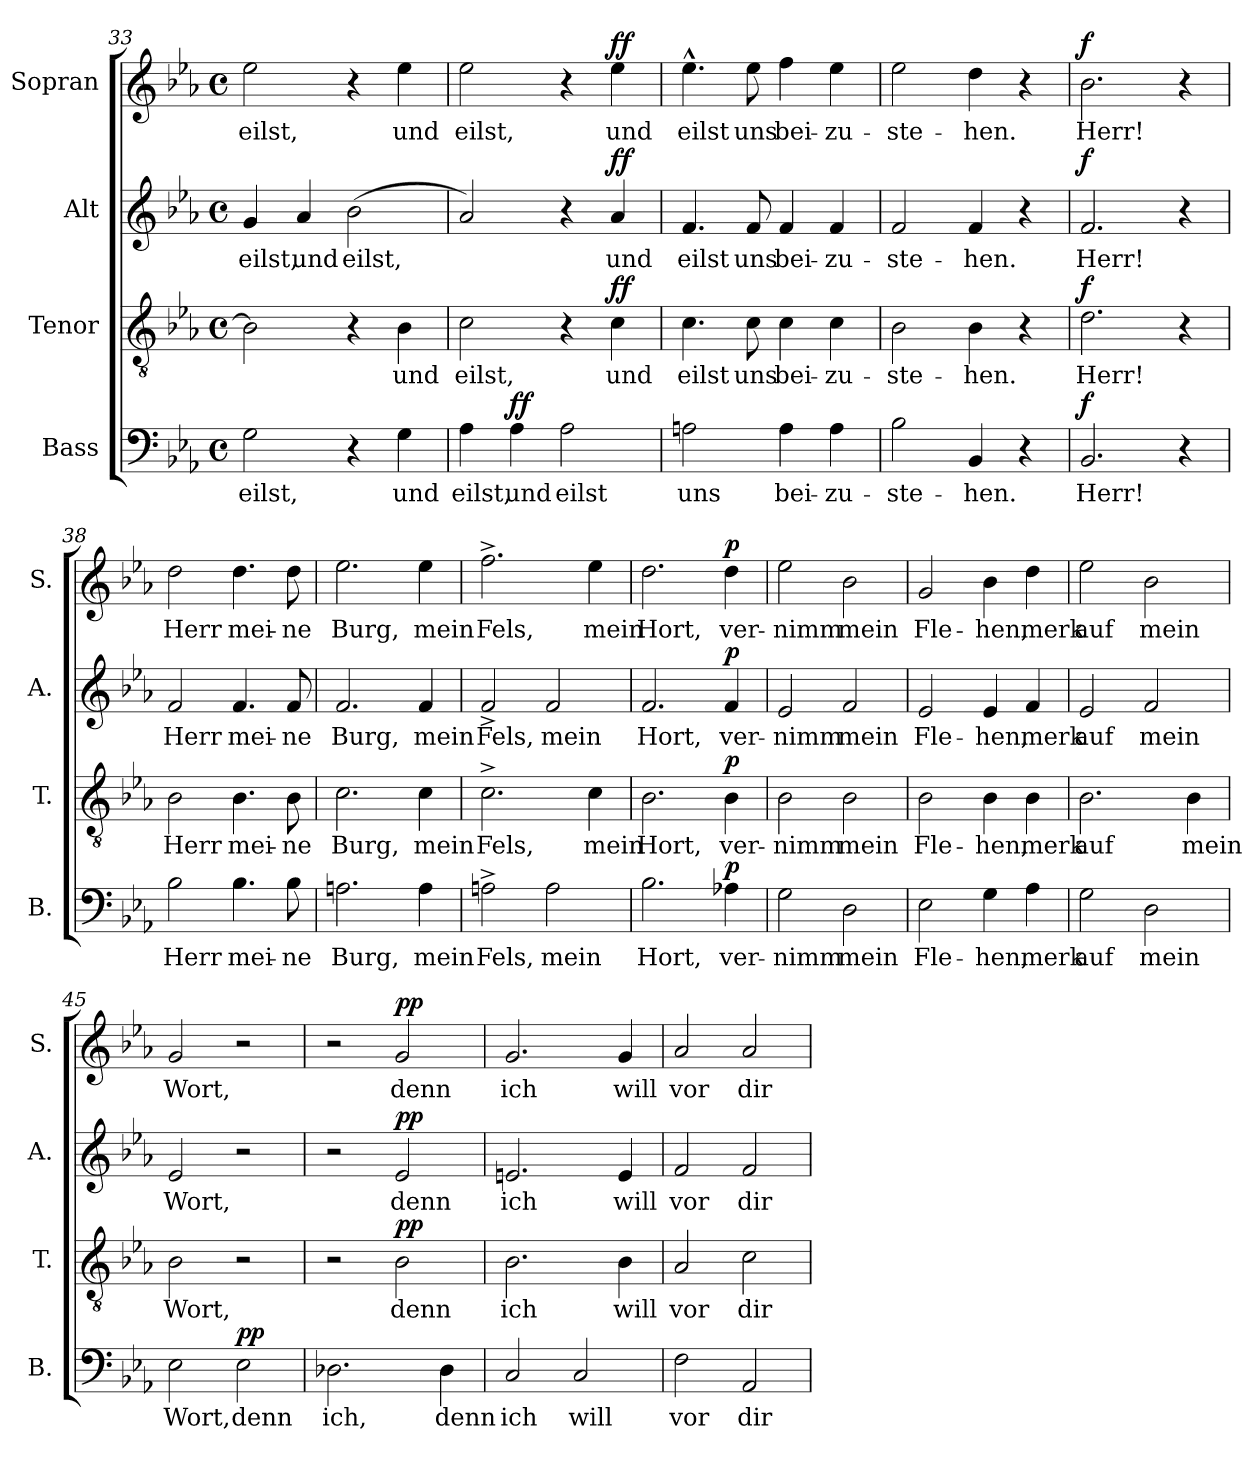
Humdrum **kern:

**kern	**text	**dynam	**kern	**text	**dynam	**kern	**text	**dynam	**kern	**text	**dynam
*part4	*part4	*part4	*part3	*part3	*part3	*part2	*part2	*part2	*part1	*part1	*part1
*staff4	*staff4	*staff4	*staff3	*staff3	*staff3	*staff2	*staff2	*staff2	*staff1	*staff1	*staff1
*I"Bass	*	*	*I"Tenor	*	*	*I"Alt	*	*	*I"Sopran	*	*
*I'B.	*	*	*I'T.	*	*	*I'A.	*	*	*I'S.	*	*
!!LO:LB:g=z
*clefF4	*	*	*clefGv2	*	*	*clefG2	*	*	*clefG2	*	*
*k[b-e-a-]	*	*	*k[b-e-a-]	*	*	*k[b-e-a-]	*	*	*k[b-e-a-]	*	*
*E-:	*	*	*E-:	*	*	*E-:	*	*	*E-:	*	*
*M4/4	*	*	*M4/4	*	*	*M4/4	*	*	*M4/4	*	*
*met(c)	*	*	*met(c)	*	*	*met(c)	*	*	*met(c)	*	*
=33	=33	=33	=33	=33	=33	=33	=33	=33	=33	=33	=33
!	!LO:LY:b	!	!	!	!	!	!LO:LY:b	!	!	!LO:LY:b	!
2G\	eilst,	.	2B-\]	.	.	4g/	eilst,	.	2ee-\	eilst,	.
!	!	!	!	!	!	!	!LO:LY:b	!	!	!	!
.	.	.	.	.	.	4a-/	und	.	.	.	.
!	!	!	!	!	!	!	!LO:LY:b	!	!	!	!
4r	.	.	4r	.	.	(>2b-\	eilst,	.	4r	.	.
!	!LO:LY:b	!	!	!LO:LY:b	!	!	!	!	!	!LO:LY:b	!
4G\	und	.	4B-\	und	.	.	.	.	4ee-\	und	.
=34	=34	=34	=34	=34	=34	=34	=34	=34	=34	=34	=34
!	!LO:LY:b	!	!	!LO:LY:b	!	!	!	!	!	!LO:LY:b	!
4A-\	eilst,	.	2c\	eilst,	.	2a-/)	.	.	2ee-\	eilst,	.
!	!LO:LY:b	!LO:DY:a	!	!	!	!	!	!	!	!	!
4A-\	und	ff	.	.	.	.	.	.	.	.	.
!	!LO:LY:b	!	!	!	!	!	!	!	!	!	!
2A-\	eilst	.	4r	.	.	4r	.	.	4r	.	.
!	!	!	!	!LO:LY:b	!LO:DY:a	!	!LO:LY:b	!LO:DY:a	!	!LO:LY:b	!LO:DY:a
.	.	.	4c\	und	ff	4a-/	und	ff	4ee-\	und	ff
=35	=35	=35	=35	=35	=35	=35	=35	=35	=35	=35	=35
!	!LO:LY:b	!	!	!LO:LY:b	!	!	!LO:LY:b	!	!	!LO:LY:b	!
2An\	uns	.	4.c\	eilst	.	4.f/	eilst	.	4.ee-^^>\	eilst	.
!	!	!	!	!LO:LY:b	!	!	!LO:LY:b	!	!	!LO:LY:b	!
.	.	.	8c\	uns	.	8f/	uns	.	8ee-\	uns	.
!	!LO:LY:b	!	!	!LO:LY:b	!	!	!LO:LY:b	!	!	!LO:LY:b	!
4A\	bei-	.	4c\	bei-	.	4f/	bei-	.	4ff\	bei-	.
!	!LO:LY:b	!	!	!LO:LY:b	!	!	!LO:LY:b	!	!	!LO:LY:b	!
4A\	-zu-	.	4c\	-zu-	.	4f/	-zu-	.	4ee-\	-zu-	.
=36	=36	=36	=36	=36	=36	=36	=36	=36	=36	=36	=36
!	!LO:LY:b	!	!	!LO:LY:b	!	!	!LO:LY:b	!	!	!LO:LY:b	!
2B-\	-ste-	.	2B-\	-ste-	.	2f/	-ste-	.	2ee-\	-ste-	.
!	!LO:LY:b	!	!	!LO:LY:b	!	!	!LO:LY:b	!	!	!LO:LY:b	!
4BB-/	-hen.	.	4B-\	-hen.	.	4f/	-hen.	.	4dd\	-hen.	.
4r	.	.	4r	.	.	4r	.	.	4r	.	.
=37	=37	=37	=37	=37	=37	=37	=37	=37	=37	=37	=37
!	!LO:LY:b	!LO:DY:a	!	!LO:LY:b	!LO:DY:a	!	!LO:LY:b	!LO:DY:a	!	!LO:LY:b	!LO:DY:a
2.BB-/	Herr!	f	2.d\	Herr!	f	2.f/	Herr!	f	2.b-\	Herr!	f
4r	.	.	4r	.	.	4r	.	.	4r	.	.
=38	=38	=38	=38	=38	=38	=38	=38	=38	=38	=38	=38
!	!LO:LY:b	!	!	!LO:LY:b	!	!	!LO:LY:b	!	!	!LO:LY:b	!
2B-\	Herr	.	2B-\	Herr	.	2f/	Herr	.	2dd\	Herr	.
!	!LO:LY:b	!	!	!LO:LY:b	!	!	!LO:LY:b	!	!	!LO:LY:b	!
4.B-\	mei-	.	4.B-\	mei-	.	4.f/	mei-	.	4.dd\	mei-	.
!	!LO:LY:b	!	!	!LO:LY:b	!	!	!LO:LY:b	!	!	!LO:LY:b	!
8B-\	-ne	.	8B-\	-ne	.	8f/	-ne	.	8dd\	-ne	.
=39	=39	=39	=39	=39	=39	=39	=39	=39	=39	=39	=39
!	!LO:LY:b	!	!	!LO:LY:b	!	!	!LO:LY:b	!	!	!LO:LY:b	!
2.An\	Burg,	.	2.c\	Burg,	.	2.f/	Burg,	.	2.ee-\	Burg,	.
!	!LO:LY:b	!	!	!LO:LY:b	!	!	!LO:LY:b	!	!	!LO:LY:b	!
4A\	mein	.	4c\	mein	.	4f/	mein	.	4ee-\	mein	.
!!LO:PB:g=z
=40	=40	=40	=40	=40	=40	=40	=40	=40	=40	=40	=40
!	!LO:LY:b	!	!	!LO:LY:b	!	!	!LO:LY:b	!	!	!LO:LY:b	!
2An^>\	Fels,	.	2.c^>\	Fels,	.	2f^>/	Fels,	.	2.ff^>\	Fels,	.
!	!LO:LY:b	!	!	!	!	!	!LO:LY:b	!	!	!	!
2A\	mein	.	.	.	.	2f/	mein	.	.	.	.
!	!	!	!	!LO:LY:b	!	!	!	!	!	!LO:LY:b	!
.	.	.	4c\	mein	.	.	.	.	4ee-\	mein	.
=41	=41	=41	=41	=41	=41	=41	=41	=41	=41	=41	=41
!	!LO:LY:b	!	!	!LO:LY:b	!	!	!LO:LY:b	!	!	!LO:LY:b	!
2.B-\	Hort,	.	2.B-\	Hort,	.	2.f/	Hort,	.	2.dd\	Hort,	.
!	!LO:LY:b	!LO:DY:a	!	!LO:LY:b	!LO:DY:a	!	!LO:LY:b	!LO:DY:a	!	!LO:LY:b	!LO:DY:a
4A-X\	ver-	p	4B-\	ver-	p	4f/	ver-	p	4dd\	ver-	p
=42	=42	=42	=42	=42	=42	=42	=42	=42	=42	=42	=42
!	!LO:LY:b	!	!	!LO:LY:b	!	!	!LO:LY:b	!	!	!LO:LY:b	!
2G\	-nimm	.	2B-\	-nimm	.	2e-/	-nimm	.	2ee-\	-nimm	.
!	!LO:LY:b	!	!	!LO:LY:b	!	!	!LO:LY:b	!	!	!LO:LY:b	!
2D\	mein	.	2B-\	mein	.	2f/	mein	.	2b-\	mein	.
=43	=43	=43	=43	=43	=43	=43	=43	=43	=43	=43	=43
!	!LO:LY:b	!	!	!LO:LY:b	!	!	!LO:LY:b	!	!	!LO:LY:b	!
2E-\	Fle-	.	2B-\	Fle-	.	2e-/	Fle-	.	2g/	Fle-	.
!	!LO:LY:b	!	!	!LO:LY:b	!	!	!LO:LY:b	!	!	!LO:LY:b	!
4G\	-hen,	.	4B-\	-hen,	.	4e-/	-hen,	.	4b-\	-hen,	.
!	!LO:LY:b	!	!	!LO:LY:b	!	!	!LO:LY:b	!	!	!LO:LY:b	!
4A-\	merk	.	4B-\	merk	.	4f/	merk	.	4dd\	merk	.
=44	=44	=44	=44	=44	=44	=44	=44	=44	=44	=44	=44
!	!LO:LY:b	!	!	!LO:LY:b	!	!	!LO:LY:b	!	!	!LO:LY:b	!
2G\	auf	.	2.B-\	auf	.	2e-/	auf	.	2ee-\	auf	.
!	!LO:LY:b	!	!	!	!	!	!LO:LY:b	!	!	!LO:LY:b	!
2D\	mein	.	.	.	.	2f/	mein	.	2b-\	mein	.
!	!	!	!	!LO:LY:b	!	!	!	!	!	!	!
.	.	.	4B-\	mein	.	.	.	.	.	.	.
=45	=45	=45	=45	=45	=45	=45	=45	=45	=45	=45	=45
!	!LO:LY:b	!	!	!LO:LY:b	!	!	!LO:LY:b	!	!	!LO:LY:b	!
2E-\	Wort,	.	2B-\	Wort,	.	2e-/	Wort,	.	2g/	Wort,	.
!	!LO:LY:b	!LO:DY:a	!	!	!	!	!	!	!	!	!
2E-\	denn	pp	2r	.	.	2r	.	.	2r	.	.
=46	=46	=46	=46	=46	=46	=46	=46	=46	=46	=46	=46
!	!LO:LY:b	!	!	!	!	!	!	!	!	!	!
2.D-X\	ich,	.	2r	.	.	2r	.	.	2r	.	.
!	!	!	!	!LO:LY:b	!LO:DY:a	!	!LO:LY:b	!LO:DY:a	!	!LO:LY:b	!LO:DY:a
.	.	.	2B-\	denn	pp	2e-/	denn	pp	2g/	denn	pp
!	!LO:LY:b	!	!	!	!	!	!	!	!	!	!
4D-\	denn	.	.	.	.	.	.	.	.	.	.
=47	=47	=47	=47	=47	=47	=47	=47	=47	=47	=47	=47
!	!LO:LY:b	!	!	!LO:LY:b	!	!	!LO:LY:b	!	!	!LO:LY:b	!
2C/	ich	.	2.B-\	ich	.	2.en/	ich	.	2.g/	ich	.
!	!LO:LY:b	!	!	!	!	!	!	!	!	!	!
2C/	will	.	.	.	.	.	.	.	.	.	.
!	!	!	!	!LO:LY:b	!	!	!LO:LY:b	!	!	!LO:LY:b	!
.	.	.	4B-\	will	.	4e/	will	.	4g/	will	.
!!LO:LB:g=z
=48	=48	=48	=48	=48	=48	=48	=48	=48	=48	=48	=48
!	!LO:LY:b	!	!	!LO:LY:b	!	!	!LO:LY:b	!	!	!LO:LY:b	!
2F\	vor	.	2A-/	vor	.	2f/	vor	.	2a-/	vor	.
!	!LO:LY:b	!	!	!LO:LY:b	!	!	!LO:LY:b	!	!	!LO:LY:b	!
2AA-/	dir	.	2c\	dir	.	2f/	dir	.	2a-/	dir	.
=	=	=	=	=	=	=	=	=	=	=	=
*-	*-	*-	*-	*-	*-	*-	*-	*-	*-	*-	*-
